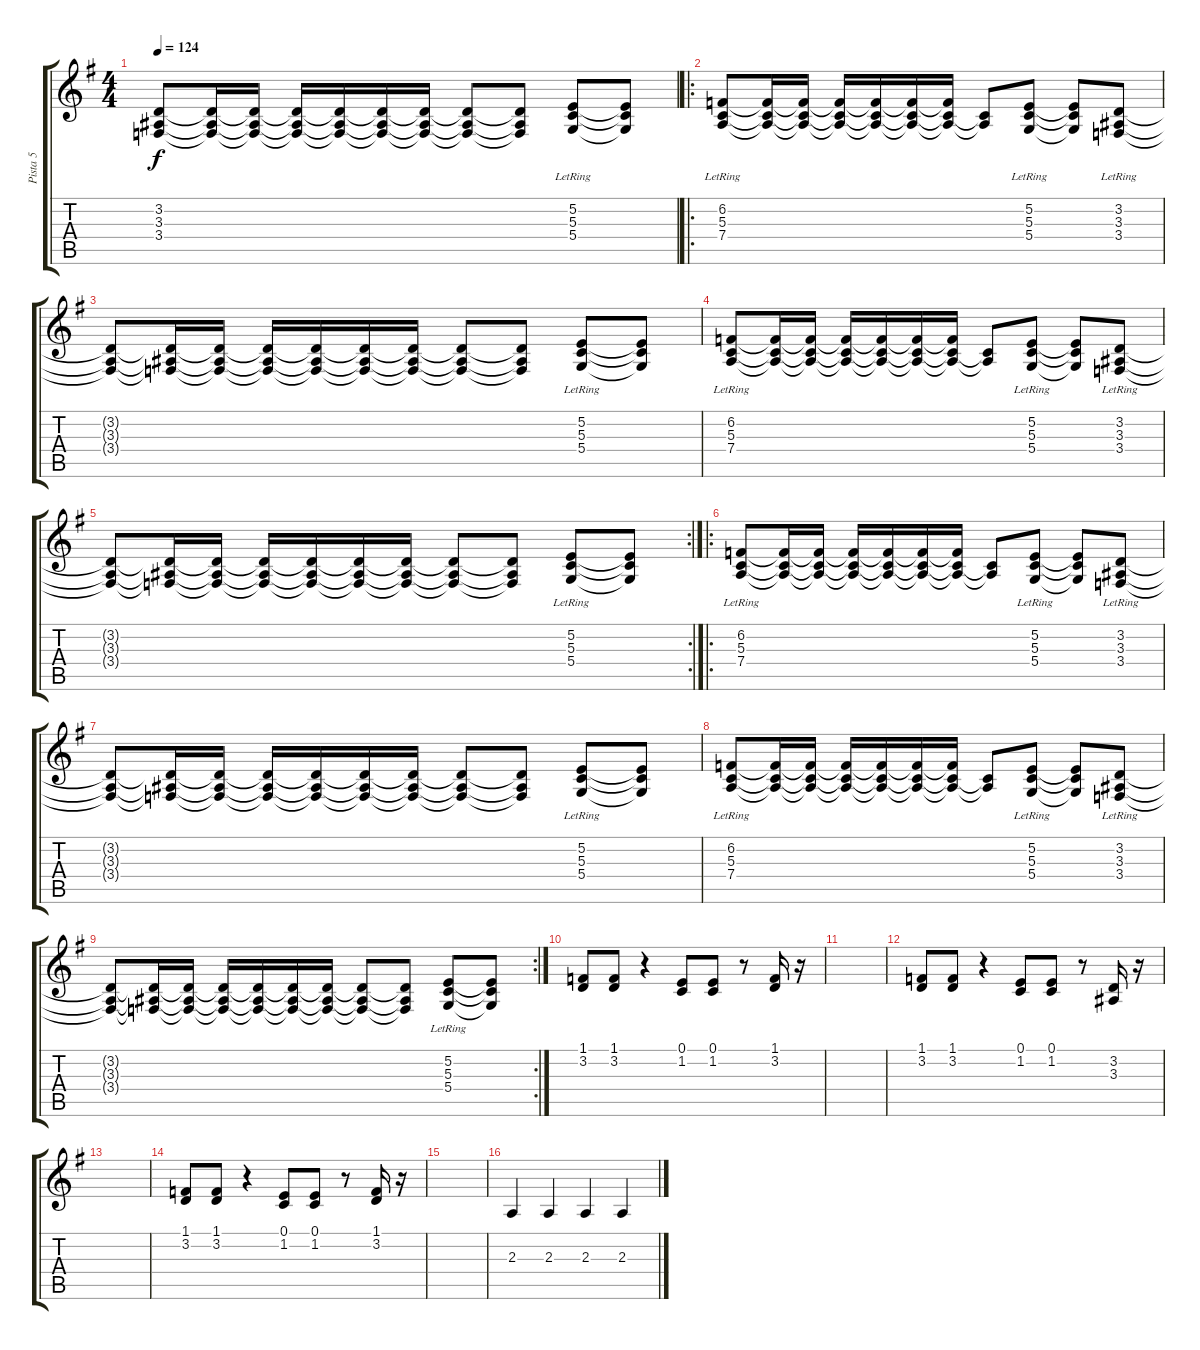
\track ("Pista 5" "Pista 5") {instrument acousticgrandpiano}
\staff {score tabs}
\tuning (E4 B3 G3 D3 A2 E2) {hide}
\ts (4 4)
\tempo 124
\clef g2
\ks g
(3.2{t} 3.3{t} 3.4{t}).8{dy f} (3.2{t} 3.3{t} 3.4{t}).16 (3.2{t} 3.3{t} 3.4{t}).16 (3.2{t} 3.3{t} 3.4{t}).16 (3.2{t} 3.3{t} 3.4{t}).16 (3.2{t} 3.3{t} 3.4{t}).16 (3.2{t} 3.3{t} 3.4{t}).16 (3.2{t} 3.3{t} 3.4{t}).8 (3.2{t} 3.3{t} 3.4{t}).8 (5.2{lr} 5.3{lr} 5.4{lr}).8 (5.2{t} 5.3{t} 5.4{t}).8 |
\ro
(6.2{lr} 5.3{lr} 7.4{lr}).8 (6.2{t} 5.3{t} 7.4{t}).16 (6.2{t} 5.3{t} 7.4{t}).16 (6.2{t} 5.3{t} 7.4{t}).16 (6.2{t} 5.3{t} 7.4{t}).16 (6.2{t} 5.3{t} 7.4{t}).16 (6.2{t} 5.3{t} 7.4{t}).16 (5.3{t} 7.4{t}).8 (5.2{lr} 5.3{lr} 5.4{lr}).8 (5.2{t} 5.3{t} 5.4{t}).8 (3.2{lr} 3.3{lr} 3.4{lr}).8 |
(3.2{t} 3.3{t} 3.4{t}).8 (3.2{t} 3.3{t} 3.4{t}).16 (3.2{t} 3.3{t} 3.4{t}).16 (3.2{t} 3.3{t} 3.4{t}).16 (3.2{t} 3.3{t} 3.4{t}).16 (3.2{t} 3.3{t} 3.4{t}).16 (3.2{t} 3.3{t} 3.4{t}).16 (3.2{t} 3.3{t} 3.4{t}).8 (3.2{t} 3.3{t} 3.4{t}).8 (5.2{lr} 5.3{lr} 5.4{lr}).8 (5.2{t} 5.3{t} 5.4{t}).8 |
(6.2{lr} 5.3{lr} 7.4{lr}).8 (6.2{t} 5.3{t} 7.4{t}).16 (6.2{t} 5.3{t} 7.4{t}).16 (6.2{t} 5.3{t} 7.4{t}).16 (6.2{t} 5.3{t} 7.4{t}).16 (6.2{t} 5.3{t} 7.4{t}).16 (6.2{t} 5.3{t} 7.4{t}).16 (5.3{t} 7.4{t}).8 (5.2{lr} 5.3{lr} 5.4{lr}).8 (5.2{t} 5.3{t} 5.4{t}).8 (3.2{lr} 3.3{lr} 3.4{lr}).8 |
\rc 2
(3.2{t} 3.3{t} 3.4{t}).8 (3.2{t} 3.3{t} 3.4{t}).16 (3.2{t} 3.3{t} 3.4{t}).16 (3.2{t} 3.3{t} 3.4{t}).16 (3.2{t} 3.3{t} 3.4{t}).16 (3.2{t} 3.3{t} 3.4{t}).16 (3.2{t} 3.3{t} 3.4{t}).16 (3.2{t} 3.3{t} 3.4{t}).8 (3.2{t} 3.3{t} 3.4{t}).8 (5.2{lr} 5.3{lr} 5.4{lr}).8 (5.2{t} 5.3{t} 5.4{t}).8 |
\ro
(6.2{lr} 5.3{lr} 7.4{lr}).8 (6.2{t} 5.3{t} 7.4{t}).16 (6.2{t} 5.3{t} 7.4{t}).16 (6.2{t} 5.3{t} 7.4{t}).16 (6.2{t} 5.3{t} 7.4{t}).16 (6.2{t} 5.3{t} 7.4{t}).16 (6.2{t} 5.3{t} 7.4{t}).16 (5.3{t} 7.4{t}).8 (5.2{lr} 5.3{lr} 5.4{lr}).8 (5.2{t} 5.3{t} 5.4{t}).8 (3.2{lr} 3.3{lr} 3.4{lr}).8 |
(3.2{t} 3.3{t} 3.4{t}).8 (3.2{t} 3.3{t} 3.4{t}).16 (3.2{t} 3.3{t} 3.4{t}).16 (3.2{t} 3.3{t} 3.4{t}).16 (3.2{t} 3.3{t} 3.4{t}).16 (3.2{t} 3.3{t} 3.4{t}).16 (3.2{t} 3.3{t} 3.4{t}).16 (3.2{t} 3.3{t} 3.4{t}).8 (3.2{t} 3.3{t} 3.4{t}).8 (5.2{lr} 5.3{lr} 5.4{lr}).8 (5.2{t} 5.3{t} 5.4{t}).8 |
(6.2{lr} 5.3{lr} 7.4{lr}).8 (6.2{t} 5.3{t} 7.4{t}).16 (6.2{t} 5.3{t} 7.4{t}).16 (6.2{t} 5.3{t} 7.4{t}).16 (6.2{t} 5.3{t} 7.4{t}).16 (6.2{t} 5.3{t} 7.4{t}).16 (6.2{t} 5.3{t} 7.4{t}).16 (5.3{t} 7.4{t}).8 (5.2{lr} 5.3{lr} 5.4{lr}).8 (5.2{t} 5.3{t} 5.4{t}).8 (3.2{lr} 3.3{lr} 3.4{lr}).8 |
\rc 2
(3.2{t} 3.3{t} 3.4{t}).8 (3.2{t} 3.3{t} 3.4{t}).16 (3.2{t} 3.3{t} 3.4{t}).16 (3.2{t} 3.3{t} 3.4{t}).16 (3.2{t} 3.3{t} 3.4{t}).16 (3.2{t} 3.3{t} 3.4{t}).16 (3.2{t} 3.3{t} 3.4{t}).16 (3.2{t} 3.3{t} 3.4{t}).8 (3.2{t} 3.3{t} 3.4{t}).8 (5.2{lr} 5.3{lr} 5.4{lr}).8 (5.2{t} 5.3{t} 5.4{t}).8 |
(1.1 3.2).8 (1.1 3.2).8 r.4 (0.1 1.2).8 (0.1 1.2).8 r.8 (1.1 3.2).16 r.16 |
|
(1.1 3.2).8 (1.1 3.2).8 r.4 (0.1 1.2).8 (0.1 1.2).8 r.8 (3.2 3.3).16 r.16 |
|
(1.1 3.2).8 (1.1 3.2).8 r.4 (0.1 1.2).8 (0.1 1.2).8 r.8 (1.1 3.2).16 r.16 |
|
2.3.4 2.3.4 2.3.4 2.3.4
